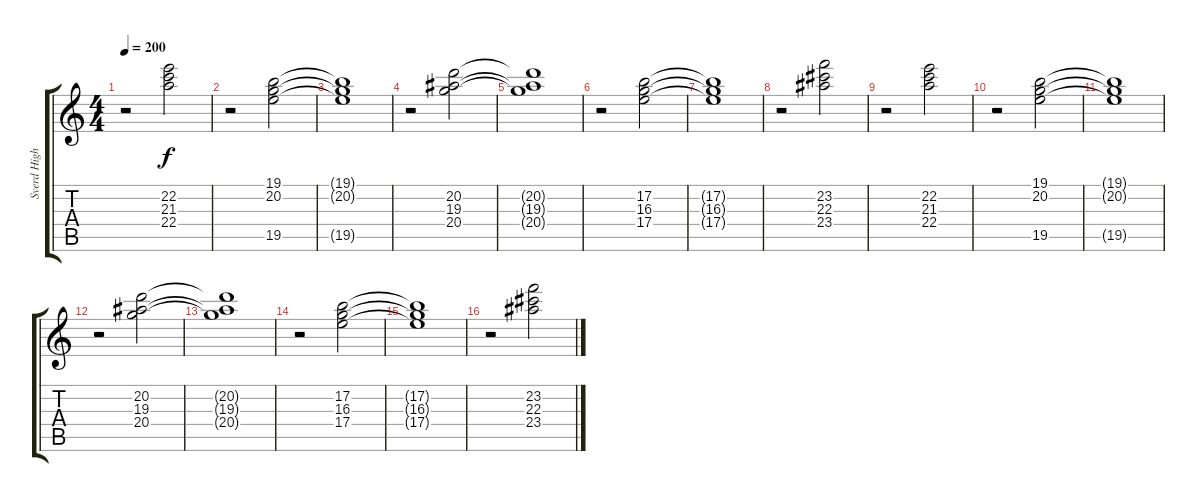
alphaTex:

\track ("Sverd High Strings" "Sverd High") {instrument stringensemble1}
\staff {score tabs}
\tuning (E4 B3 G4 D4 A3 E3) {hide}
\ts (4 4)
\tempo 200
\clef g2
\ks c
r.2{dy f} (22.2 21.3 22.4).2 |
r.2 (19.1 20.2 19.5).2 |
(19.1{t} 20.2{t} 19.5{t}).1 |
r.2 (20.2 19.3 20.4).2 |
(20.2{t} 19.3{t} 20.4{t}).1 |
r.2 (17.2 16.3 17.4).2 |
(17.2{t} 16.3{t} 17.4{t}).1 |
r.2 (23.2 22.3 23.4).2 |
r.2 (22.2 21.3 22.4).2 |
r.2 (19.1 20.2 19.5).2 |
(19.1{t} 20.2{t} 19.5{t}).1 |
r.2 (20.2 19.3 20.4).2 |
(20.2{t} 19.3{t} 20.4{t}).1 |
r.2 (17.2 16.3 17.4).2 |
(17.2{t} 16.3{t} 17.4{t}).1 |
r.2 (23.2 22.3 23.4).2
